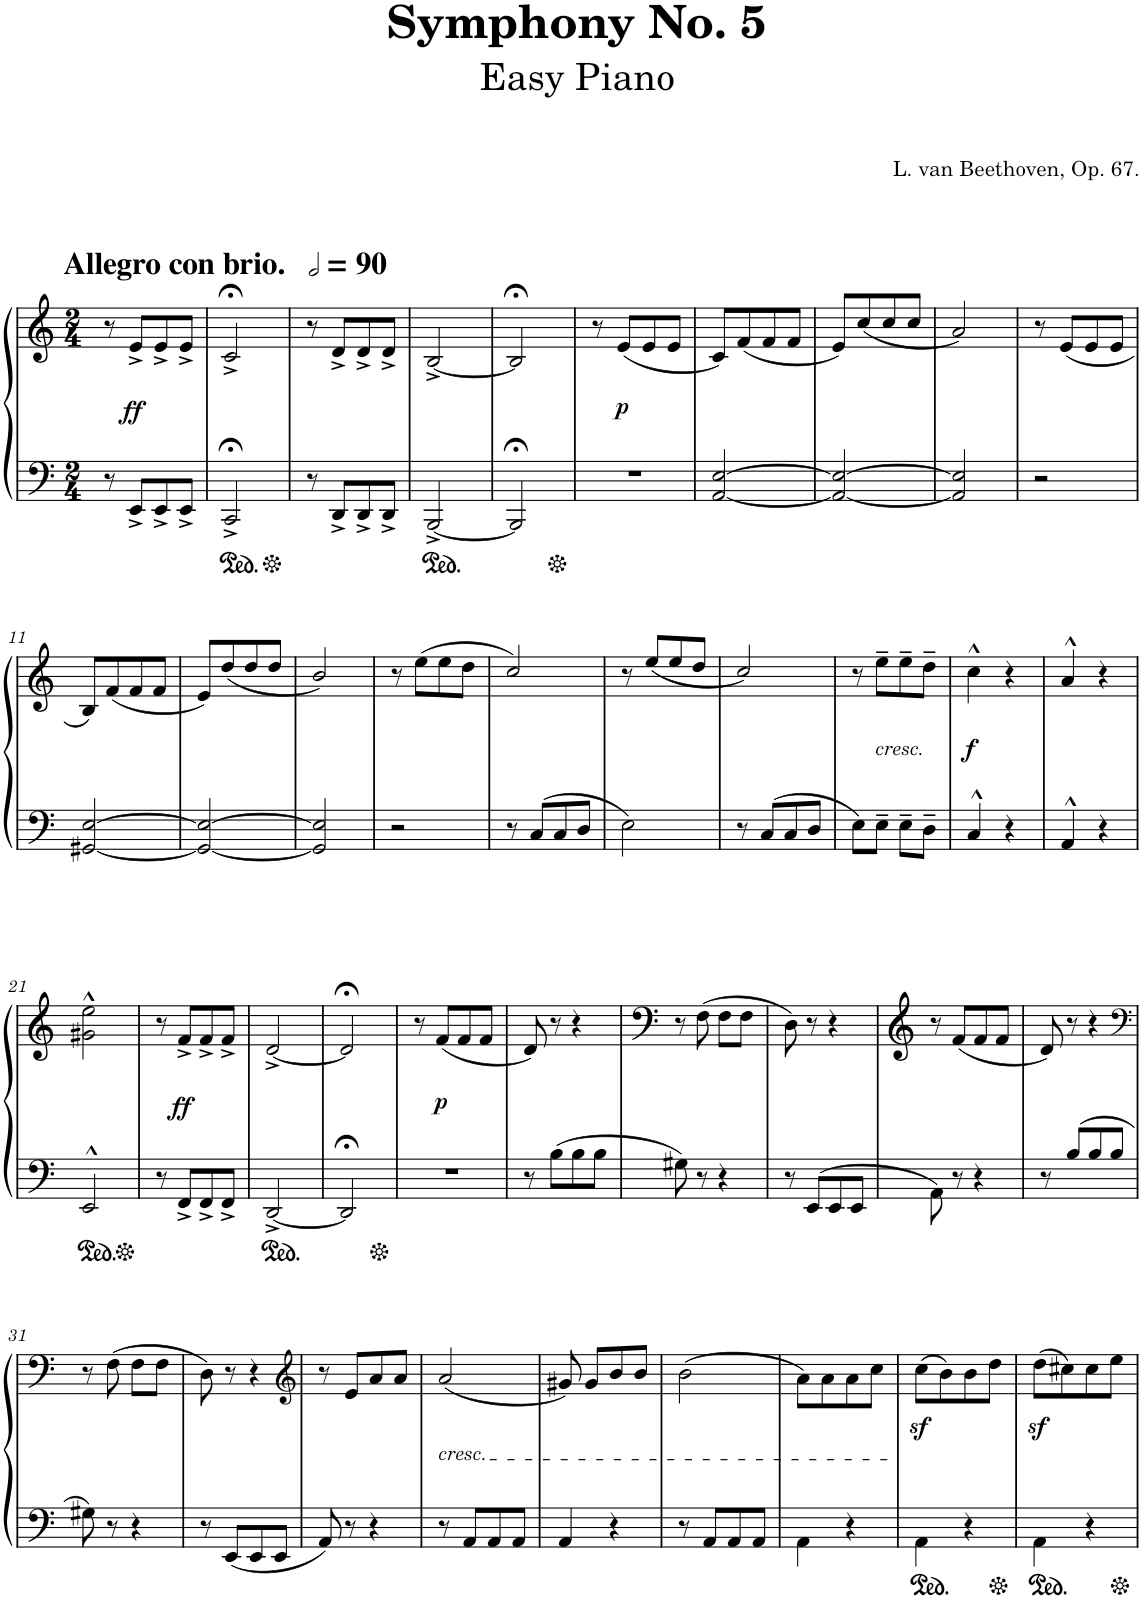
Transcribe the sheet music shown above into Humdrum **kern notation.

**kern	**kern	**kern	**kern	**dynam
*part1	*part1	*part1	*part1	*part1
*staff4	*staff3	*staff2	*staff1	*staff1/2/3/4
*I"Piano	*	*	*	*
*I'Pno.	*	*	*	*
*	*	*stria5	*stria5	*
*clefF4	*clefG2	*clefF4	*clefG2	*
*k[]	*k[]	*k[]	*k[]	*
*M2/4	*M2/4	*M2/4	*M2/4	*
*MM180	*MM180	*MM180	*MM180	*
=1	=1	=1	=1	=1
!	!	!	!LO:TX:a:B:t=Allegro con brio.	!
8r	8r	2r	2r	.
!	!	!	!	!LO:DY:b=3
8EE^/L	8e^/L	.	.	ff
8EE^/	8e^/	.	.	.
8EE^/J	8e^/J	.	.	.
=2	=2	=2	=2	=2
2CC;<^/	2c;<^/	2r	2r	.
=3	=3	=3	=3	=3
8r	8r	2r	2r	.
8DD^/L	8d^/L	.	.	.
8DD^/	8d^/	.	.	.
8DD^/J	8d^/J	.	.	.
=4	=4	=4	=4	=4
[2BBB^/	[2B^/	2r	2r	.
=5	=5	=5	=5	=5
2BBB;</]	2B;</]	2r	2r	.
=6	=6	=6	=6	=6
2r	8r	2r	2r	.
!	!	!	!	!LO:DY:b=3
.	8e/L	.	.	p
.	8e/	.	.	.
.	8e/J	.	.	.
=7	=7	=7	=7	=7
[2AA/ [2E/	8c/L	2r	2r	.
.	8f/	.	.	.
.	8f/	.	.	.
.	8f/J	.	.	.
=8	=8	=8	=8	=8
2AA/_ 2E/_	8e/L	2r	2r	.
.	8cc/	.	.	.
.	8cc/	.	.	.
.	8cc/J	.	.	.
=9	=9	=9	=9	=9
2AA/] 2E/]	2a/	2r	2r	.
=10	=10	=10	=10	=10
2r	8r	2r	2r	.
.	8e/L	.	.	.
.	8e/	.	.	.
.	8e/J	.	.	.
!!LO:LB:g=z
=11	=11	=11	=11	=11
[2GG#X/ [2E/	8B/L	2r	2r	.
.	8f/	.	.	.
.	8f/	.	.	.
.	8f/J	.	.	.
=12	=12	=12	=12	=12
2GG#/_ 2E/_	8e/L	2r	2r	.
.	8dd/	.	.	.
.	8dd/	.	.	.
.	8dd/J	.	.	.
=13	=13	=13	=13	=13
2GG#/] 2E/]	2b/	2r	2r	.
=14	=14	=14	=14	=14
2r	8r	2r	2r	.
.	8ee\L	.	.	.
.	8ee\	.	.	.
.	8dd\J	.	.	.
=15	=15	=15	=15	=15
8r	2cc/	2r	2r	.
8C/L	.	.	.	.
8C/	.	.	.	.
8D/J	.	.	.	.
=16	=16	=16	=16	=16
2E\	8r	2r	2r	.
.	8ee/L	.	.	.
.	8ee/	.	.	.
.	8dd/J	.	.	.
=17	=17	=17	=17	=17
8r	2cc/	2r	2r	.
8C/L	.	.	.	.
8C/	.	.	.	.
8D/J	.	.	.	.
=18	=18	=18	=18	=18
8E\L	8r	2r	2r	.
!	!LO:TX:b:i:t=cresc.	!	!	!
8E~\J	8ee~\L	.	.	.
8E~\L	8ee~\	.	.	.
8D~\J	8dd~\J	.	.	.
=19	=19	=19	=19	=19
!	!	!	!	!LO:DY:b=3
4C^^/	4cc^^\	2r	2r	f
4r	4r	.	.	.
=20	=20	=20	=20	=20
4AA^^/	4a^^/	2r	2r	.
4r	4r	.	.	.
!!LO:LB:g=z
=21	=21	=21	=21	=21
2EE^^/	2g#X\^^ 2ee\^^	2r	2r	.
=22	=22	=22	=22	=22
8r	8r	2r	2r	.
!	!	!	!	!LO:DY:b=3
8FF^/L	8f^/L	.	.	ff
8FF^/	8f^/	.	.	.
8FF^/J	8f^/J	.	.	.
=23	=23	=23	=23	=23
[2DD^/	[2d^/	2r	2r	.
=24	=24	=24	=24	=24
2DD;</]	2d;</]	2r	2r	.
=25	=25	=25	=25	=25
2r	8r	2r	2r	.
!	!	!	!	!LO:DY:b=3
.	8f/L	.	.	p
.	8f/	.	.	.
.	8f/J	.	.	.
=26	=26	=26	=26	=26
8r	8d/	2r	2r	.
8B\L	8r	.	.	.
8B\	4r	.	.	.
8B\J	.	.	.	.
=27	=27	=27	=27	=27
8G#X\	8r	2r	2r	.
8r	8F\	.	.	.
4r	8F\L	.	.	.
.	8F\J	.	.	.
=28	=28	=28	=28	=28
8r	8D\	2r	2r	.
8EE/L	8r	.	.	.
8EE/	4r	.	.	.
8EE/J	.	.	.	.
=29	=29	=29	=29	=29
8AA\	8r	2r	2r	.
8r	8f/L	.	.	.
4r	8f/	.	.	.
.	8f/J	.	.	.
=30	=30	=30	=30	=30
8r	8d/	2r	2r	.
8B/L	8r	.	.	.
8B/	4r	.	.	.
8B/J	.	.	.	.
!!LO:LB:g=z
=31	=31	=31	=31	=31
*	*clefF4	*	*	*
8G#X\	8r	2r	2r	.
8r	8F\	.	.	.
4r	8F\L	.	.	.
.	8F\J	.	.	.
=32	=32	=32	=32	=32
8r	8D\	2r	2r	.
8EE/L	8r	.	.	.
8EE/	4r	.	.	.
8EE/J	.	.	.	.
=33	=33	=33	=33	=33
*	*clefG2	*	*	*
8AA/	8r	2r	2r	.
8r	8e/L	.	.	.
4r	8a/	.	.	.
.	8a/J	.	.	.
=34	=34	=34	=34	=34
!	!LO:TX:b:i:t=cresc.	!	!	!
8r	2a/	2r	2r	.
8AA/L	.	.	.	.
8AA/	.	.	.	.
8AA/J	.	.	.	.
=35	=35	=35	=35	=35
4AA/	8g#X/	2r	2r	.
.	8g#/L	.	.	.
4r	8b/	.	.	.
.	8b/J	.	.	.
=36	=36	=36	=36	=36
8r	2b\	2r	2r	.
8AA/L	.	.	.	.
8AA/	.	.	.	.
8AA/J	.	.	.	.
=37	=37	=37	=37	=37
4AA\	8a\L	2r	2r	.
.	8a\	.	.	.
4r	8a\	.	.	.
.	8cc\J	.	.	.
=38	=38	=38	=38	=38
4AA\	8ccz<\L	2r	2r	.
.	8b\	.	.	.
4r	8b\	.	.	.
.	8dd\J	.	.	.
=39	=39	=39	=39	=39
4AA\	8ddz<\L	2r	2r	.
.	8cc#X\	.	.	.
4r	8cc#\	.	.	.
.	8ee\J	.	.	.
=	=	=	=	=
*-	*-	*-	*-	*-
